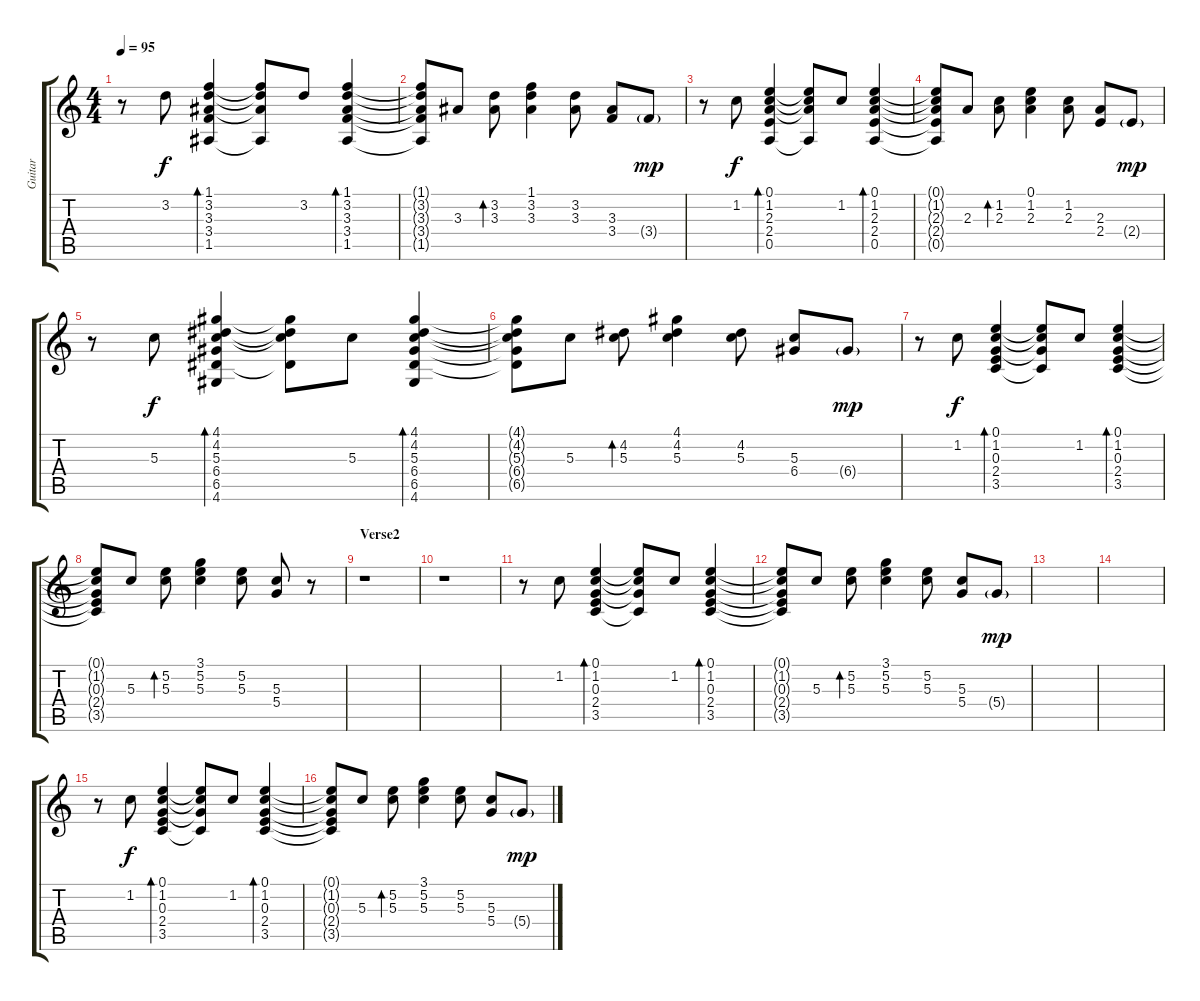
\track ("Guitar" "Guitar") {instrument acousticguitarsteel}
\staff {score tabs}
\tuning (E4 B3 G3 D3 A2 E2) {hide}
\ts (4 4)
\tempo 95
\clef g2
\ks c
r.8{dy mp} 3.2.8{dy f} (1.1 3.2 3.3 3.4 1.5).4{bd 60} (1.1{t} 3.2{t} 3.3{t} 1.5{t}).8 3.2.8 (1.1 3.2 3.3 3.4 1.5).4{bd 60} |
(1.1{t} 3.2{t} 3.3{t} 3.4{t} 1.5{t}).8 3.3.8 (3.2 3.3).8{bd 60} (1.1 3.2 3.3).4 (3.2 3.3).8 (3.3 3.4).8 3.4{g}.8{dy mp} |
r.8 1.2.8{dy f} (0.1 1.2 2.3 2.4 0.5).4{bd 60} (0.1{t} 1.2{t} 2.3{t} 0.5{t}).8 1.2.8 (0.1 1.2 2.3 2.4 0.5).4{bd 60} |
(0.1{t} 1.2{t} 2.3{t} 2.4{t} 0.5{t}).8 2.3.8 (1.2 2.3).8{bd 60} (0.1 1.2 2.3).4 (1.2 2.3).8 (2.3 2.4).8 2.4{g}.8{dy mp} |
r.8 5.3.8{dy f} (4.1 4.2 5.3 6.4 6.5 4.6).4{bd 60} (4.1{t} 4.2{t} 5.3{t} 6.5{t}).8 5.3.8 (4.1 4.2 5.3 6.4 6.5 4.6).4{bd 60} |
(4.1{t} 4.2{t} 5.3{t} 6.4{t} 6.5{t}).8 5.3.8 (4.2 5.3).8{bd 60} (4.1 4.2 5.3).4 (4.2 5.3).8 (5.3 6.4).8 6.4{g}.8{dy mp} |
r.8 1.2.8{dy f} (0.1 1.2 0.3 2.4 3.5).4{bd 60} (0.1{t} 1.2{t} 0.3{t} 3.5{t}).8 1.2.8 (0.1 1.2 0.3 2.4 3.5).4{bd 60} |
(0.1{t} 1.2{t} 0.3{t} 2.4{t} 3.5{t}).8 5.3.8 (5.2 5.3).8{bd 60} (3.1 5.2 5.3).4 (5.2 5.3).8 (5.3 5.4).8 r.8 |
\section ("" "Verse2")
r.1 |
r.1 |
r.8 1.2.8 (0.1 1.2 0.3 2.4 3.5).4{bd 60} (0.1{t} 1.2{t} 0.3{t} 3.5{t}).8 1.2.8 (0.1 1.2 0.3 2.4 3.5).4{bd 60} |
(0.1{t} 1.2{t} 0.3{t} 2.4{t} 3.5{t}).8 5.3.8 (5.2 5.3).8{bd 60} (3.1 5.2 5.3).4 (5.2 5.3).8 (5.3 5.4).8 5.4{g}.8{dy mp} |
|
|
r.8 1.2.8{dy f} (0.1 1.2 0.3 2.4 3.5).4{bd 60} (0.1{t} 1.2{t} 0.3{t} 3.5{t}).8 1.2.8 (0.1 1.2 0.3 2.4 3.5).4{bd 60} |
(0.1{t} 1.2{t} 0.3{t} 2.4{t} 3.5{t}).8 5.3.8 (5.2 5.3).8{bd 60} (3.1 5.2 5.3).4 (5.2 5.3).8 (5.3 5.4).8 5.4{g}.8{dy mp}
